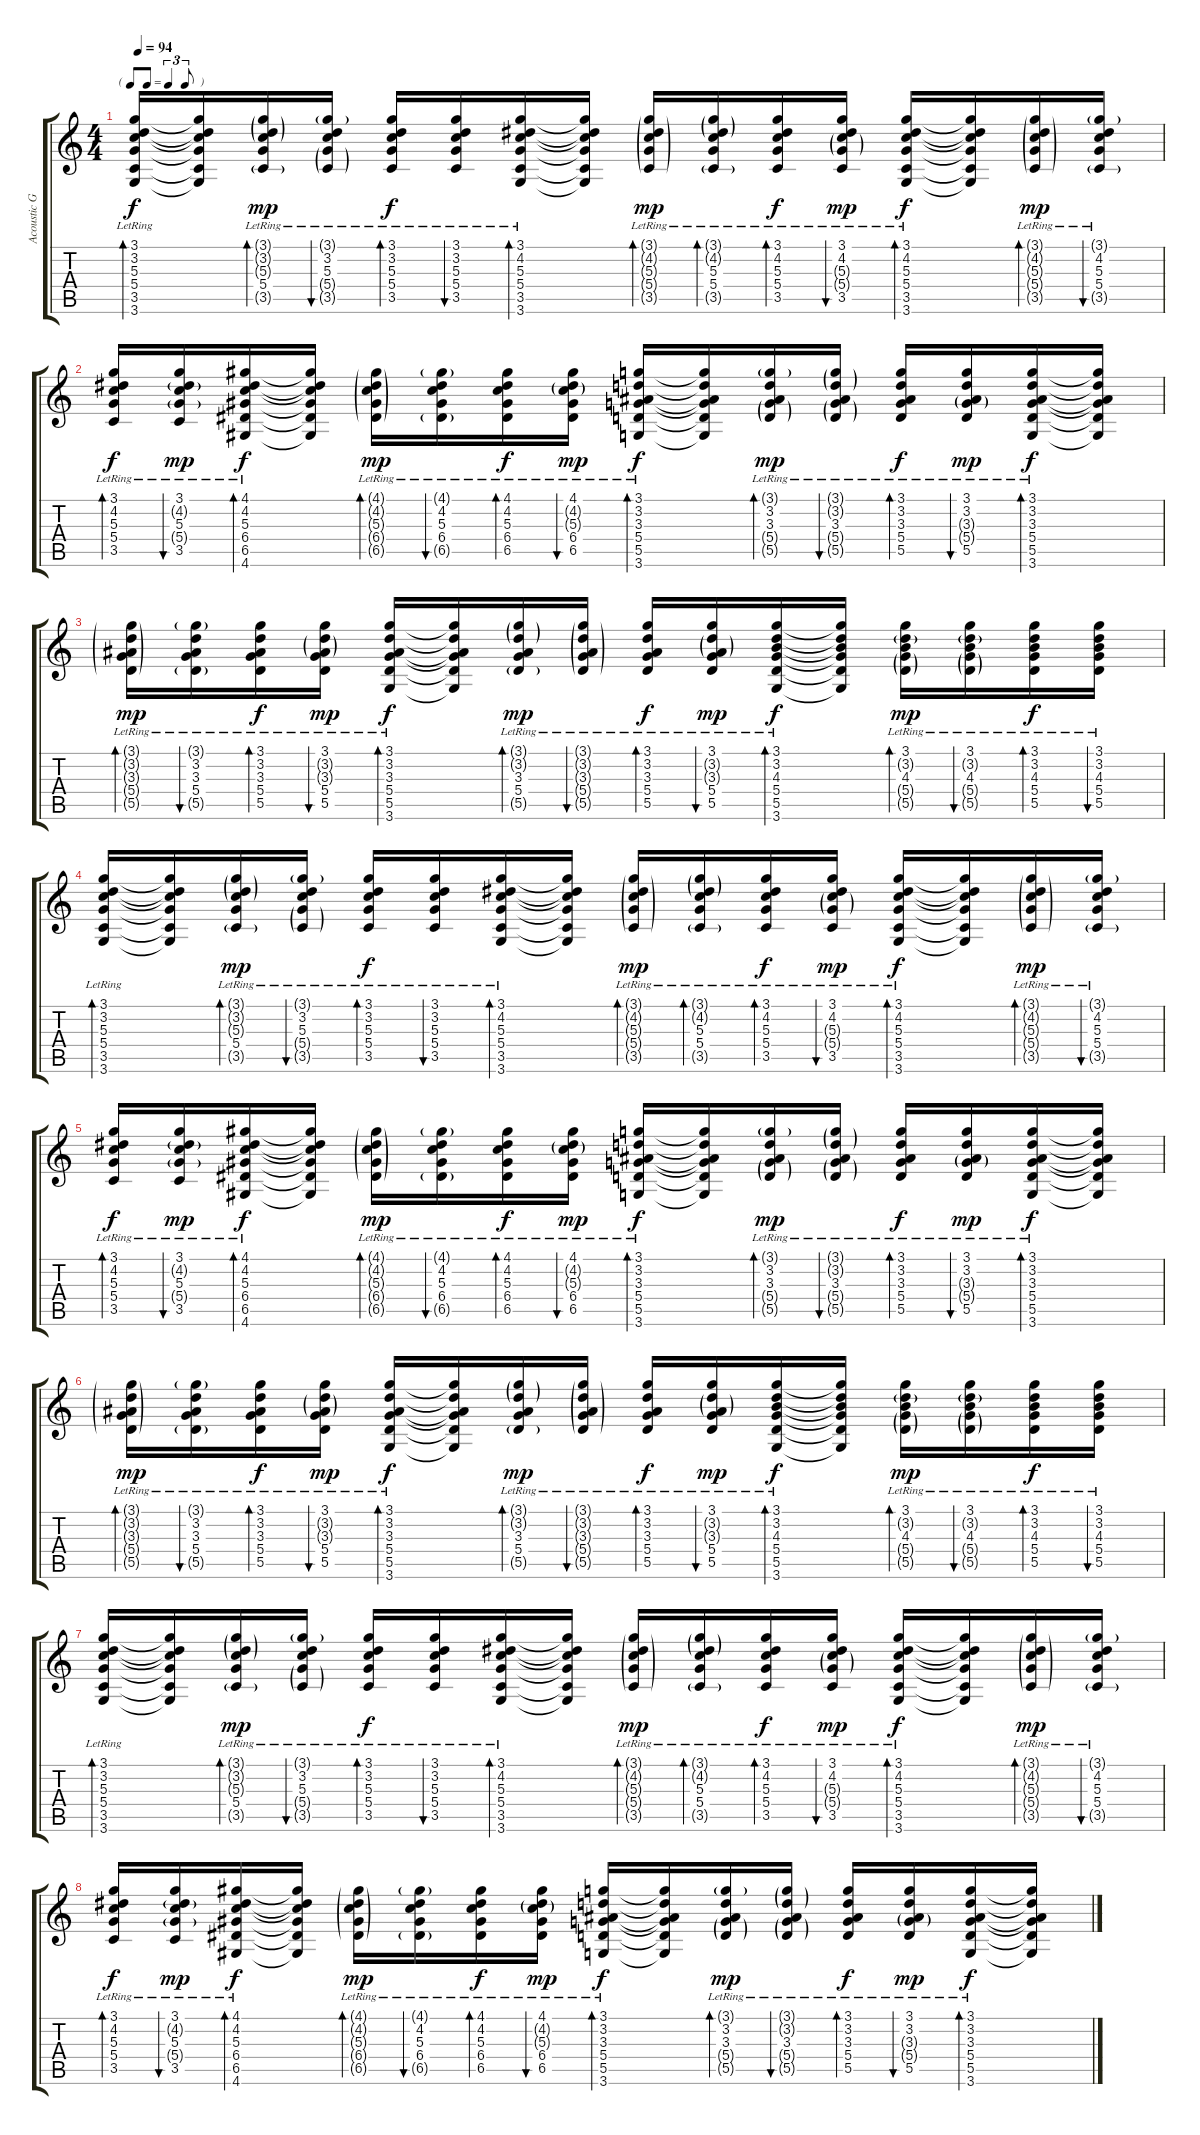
\track ("Acoustic Guitar" "Acoustic G") {instrument acousticguitarsteel}
\staff {score tabs}
\tuning (E4 B3 G3 D3 A2 E2) {hide}
\ts (4 4)
\tf triplet8th
\tempo 94
\clef g2
\ks c
(3.1{lr} 3.2{lr} 5.3{lr} 5.4{lr} 3.5{lr} 3.6{lr}).16{bd 60 dy f} (3.1{t} 3.2{t} 5.3{t} 5.4{t} 3.5{t} 3.6{t}).16 (3.1{g lr} 3.2{g lr} 5.3{g lr} 5.4{lr} 3.5{g lr}).16{bd 60 dy mp} (3.1{g lr} 3.2{lr} 5.3{lr} 5.4{g lr} 3.5{g lr}).16{bu 60} (3.1{lr} 3.2{lr} 5.3{lr} 5.4{lr} 3.5{lr}).16{bd 60 dy f} (3.1{lr} 3.2 5.3 5.4 3.5).16{bu 60} (3.1{lr} 4.2{lr} 5.3{lr} 5.4 3.5{lr} 3.6{lr}).16{bd 60} (3.1{t} 4.2{t} 5.3{t} 5.4{t} 3.5{t} 3.6{t}).16 (3.1{g} 4.2{g lr} 5.3{g lr} 5.4{g lr} 3.5{g lr}).16{bd 240 dy mp} (3.1{g} 4.2{g lr} 5.3{lr} 5.4{lr} 3.5{g lr}).16{bd 60} (3.1{lr} 4.2{lr} 5.3{lr} 5.4{lr} 3.5{lr}).16{bd 60 dy f} (3.1{lr} 4.2{lr} 5.3{g lr} 5.4{g lr} 3.5{lr}).16{bu 60 dy mp} (3.1 4.2 5.3{lr} 5.4{lr} 3.5{lr} 3.6{lr}).16{bd 60 dy f} (3.1{t} 4.2{t} 5.3{t} 5.4{t} 3.5{t} 3.6{t}).16 (3.1{g} 4.2{g} 5.3{g lr} 5.4{g lr} 3.5{g lr}).16{bd 60 dy mp} (3.1{g} 4.2 5.3{lr} 5.4{lr} 3.5{g lr}).16{bu 60} |
(3.1{lr} 4.2{lr} 5.3{lr} 5.4{lr} 3.5{lr}).16{bd 60 dy f} (3.1{lr} 4.2{g lr} 5.3{lr} 5.4{g lr} 3.5{lr}).16{bu 60 dy mp} (4.1{lr} 4.2 5.3{lr} 6.4{lr} 6.5{lr} 4.6{lr}).16{bd 60 dy f} (4.1{t} 4.2{t} 5.3{t} 6.4{t} 6.5{t} 4.6{t}).16 (4.1{g lr} 4.2{g} 5.3{g lr} 6.4{g lr} 6.5{g lr}).16{bd 60 dy mp} (4.1{g lr} 4.2 5.3{lr} 6.4{lr} 6.5{g lr}).16{bu 60} (4.1{lr} 4.2 5.3{lr} 6.4{lr} 6.5{lr}).16{bd 60 dy f} (4.1{lr} 4.2{g} 5.3{g lr} 6.4{lr} 6.5{lr}).16{bu 60 dy mp} (3.1{lr} 3.2 3.3{lr} 5.4{lr} 5.5{lr} 3.6{lr}).16{bd 60 dy f} (3.1{t} 3.2{t} 3.3{t} 5.4{t} 5.5{t} 3.6{t}).16 (3.1{g lr} 3.2 3.3{lr} 5.4{g lr} 5.5{g lr}).16{bd 60 dy mp} (3.1{g lr} 3.2{g} 3.3{lr} 5.4{g lr} 5.5{g lr}).16{bu 60} (3.1{lr} 3.2 3.3{lr} 5.4{lr} 5.5{lr}).16{bd 60 dy f} (3.1{lr} 3.2 3.3{g lr} 5.4{g lr} 5.5{lr}).16{bu 60 dy mp} (3.1{lr} 3.2 3.3{lr} 5.4{lr} 5.5{lr} 3.6{lr}).16{bd 60 dy f} (3.1{t} 3.2{t} 3.3{t} 5.4{t} 5.5{t} 3.6{t}).16 |
(3.1{g lr} 3.2{g} 3.3{g lr} 5.4{g lr} 5.5{g lr}).16{bd 60 dy mp} (3.1{g lr} 3.2 3.3{lr} 5.4{lr} 5.5{g lr}).16{bu 60} (3.1{lr} 3.2 3.3{lr} 5.4{lr} 5.5{lr}).16{bd 60 dy f} (3.1{lr} 3.2{g} 3.3{g lr} 5.4{lr} 5.5{lr}).16{bu 60 dy mp} (3.1{lr} 3.2 3.3{lr} 5.4{lr} 5.5{lr} 3.6{lr}).16{bd 60 dy f} (3.1{t} 3.2{t} 3.3{t} 5.4{t} 5.5{t} 3.6{t}).16 (3.1{g lr} 3.2{g} 3.3{lr} 5.4{lr} 5.5{g lr}).16{bd 60 dy mp} (3.1{g lr} 3.2{g} 3.3{g lr} 5.4{g lr} 5.5{g lr}).16{bu 60} (3.1{lr} 3.2 3.3{lr} 5.4{lr} 5.5{lr}).16{bd 60 dy f} (3.1{lr} 3.2{g} 3.3{g lr} 5.4{lr} 5.5{lr}).16{bu 60 dy mp} (3.1{lr} 3.2 4.3{lr} 5.4{lr} 5.5{lr} 3.6{lr}).16{bd 60 dy f} (3.1{t} 3.2{t} 4.3{t} 5.4{t} 5.5{t} 3.6{t}).16 (3.1{lr} 3.2{g} 4.3{lr} 5.4{g lr} 5.5{g lr}).16{bd 60 dy mp} (3.1{lr} 3.2{g} 4.3{lr} 5.4{g lr} 5.5{g lr}).16{bu 60} (3.1{lr} 3.2{lr} 4.3{lr} 5.4{lr} 5.5{lr}).16{bd 60 dy f} (3.1{lr} 3.2{lr} 4.3{lr} 5.4{lr} 5.5{lr}).16{bu 60} |
(3.1{lr} 3.2{lr} 5.3{lr} 5.4{lr} 3.5{lr} 3.6{lr}).16{bd 60} (3.1{t} 3.2{t} 5.3{t} 5.4{t} 3.5{t} 3.6{t}).16 (3.1{g lr} 3.2{g lr} 5.3{g lr} 5.4{lr} 3.5{g lr}).16{bd 60 dy mp} (3.1{g lr} 3.2{lr} 5.3{lr} 5.4{g lr} 3.5{g lr}).16{bu 60} (3.1{lr} 3.2{lr} 5.3{lr} 5.4{lr} 3.5{lr}).16{bd 60 dy f} (3.1{lr} 3.2 5.3 5.4 3.5).16{bu 60} (3.1{lr} 4.2{lr} 5.3{lr} 5.4 3.5{lr} 3.6{lr}).16{bd 60} (3.1{t} 4.2{t} 5.3{t} 5.4{t} 3.5{t} 3.6{t}).16 (3.1{g} 4.2{g lr} 5.3{g lr} 5.4{g lr} 3.5{g lr}).16{bd 240 dy mp} (3.1{g} 4.2{g lr} 5.3{lr} 5.4{lr} 3.5{g lr}).16{bd 60} (3.1{lr} 4.2{lr} 5.3{lr} 5.4{lr} 3.5{lr}).16{bd 60 dy f} (3.1{lr} 4.2{lr} 5.3{g lr} 5.4{g lr} 3.5{lr}).16{bu 60 dy mp} (3.1 4.2 5.3{lr} 5.4{lr} 3.5{lr} 3.6{lr}).16{bd 60 dy f} (3.1{t} 4.2{t} 5.3{t} 5.4{t} 3.5{t} 3.6{t}).16 (3.1{g} 4.2{g} 5.3{g lr} 5.4{g lr} 3.5{g lr}).16{bd 60 dy mp} (3.1{g} 4.2 5.3{lr} 5.4{lr} 3.5{g lr}).16{bu 60} |
(3.1{lr} 4.2{lr} 5.3{lr} 5.4{lr} 3.5{lr}).16{bd 60 dy f} (3.1{lr} 4.2{g lr} 5.3{lr} 5.4{g lr} 3.5{lr}).16{bu 60 dy mp} (4.1{lr} 4.2 5.3{lr} 6.4{lr} 6.5{lr} 4.6{lr}).16{bd 60 dy f} (4.1{t} 4.2{t} 5.3{t} 6.4{t} 6.5{t} 4.6{t}).16 (4.1{g lr} 4.2{g} 5.3{g lr} 6.4{g lr} 6.5{g lr}).16{bd 60 dy mp} (4.1{g lr} 4.2 5.3{lr} 6.4{lr} 6.5{g lr}).16{bu 60} (4.1{lr} 4.2 5.3{lr} 6.4{lr} 6.5{lr}).16{bd 60 dy f} (4.1{lr} 4.2{g} 5.3{g lr} 6.4{lr} 6.5{lr}).16{bu 60 dy mp} (3.1{lr} 3.2 3.3{lr} 5.4{lr} 5.5{lr} 3.6{lr}).16{bd 60 dy f} (3.1{t} 3.2{t} 3.3{t} 5.4{t} 5.5{t} 3.6{t}).16 (3.1{g lr} 3.2 3.3{lr} 5.4{g lr} 5.5{g lr}).16{bd 60 dy mp} (3.1{g lr} 3.2{g} 3.3{lr} 5.4{g lr} 5.5{g lr}).16{bu 60} (3.1{lr} 3.2 3.3{lr} 5.4{lr} 5.5{lr}).16{bd 60 dy f} (3.1{lr} 3.2 3.3{g lr} 5.4{g lr} 5.5{lr}).16{bu 60 dy mp} (3.1{lr} 3.2 3.3{lr} 5.4{lr} 5.5{lr} 3.6{lr}).16{bd 60 dy f} (3.1{t} 3.2{t} 3.3{t} 5.4{t} 5.5{t} 3.6{t}).16 |
(3.1{g lr} 3.2{g} 3.3{g lr} 5.4{g lr} 5.5{g lr}).16{bd 60 dy mp} (3.1{g lr} 3.2 3.3{lr} 5.4{lr} 5.5{g lr}).16{bu 60} (3.1{lr} 3.2 3.3{lr} 5.4{lr} 5.5{lr}).16{bd 60 dy f} (3.1{lr} 3.2{g} 3.3{g lr} 5.4{lr} 5.5{lr}).16{bu 60 dy mp} (3.1{lr} 3.2 3.3{lr} 5.4{lr} 5.5{lr} 3.6{lr}).16{bd 60 dy f} (3.1{t} 3.2{t} 3.3{t} 5.4{t} 5.5{t} 3.6{t}).16 (3.1{g lr} 3.2{g} 3.3{lr} 5.4{lr} 5.5{g lr}).16{bd 60 dy mp} (3.1{g lr} 3.2{g} 3.3{g lr} 5.4{g lr} 5.5{g lr}).16{bu 60} (3.1{lr} 3.2 3.3{lr} 5.4{lr} 5.5{lr}).16{bd 60 dy f} (3.1{lr} 3.2{g} 3.3{g lr} 5.4{lr} 5.5{lr}).16{bu 60 dy mp} (3.1{lr} 3.2 4.3{lr} 5.4{lr} 5.5{lr} 3.6{lr}).16{bd 60 dy f} (3.1{t} 3.2{t} 4.3{t} 5.4{t} 5.5{t} 3.6{t}).16 (3.1{lr} 3.2{g} 4.3{lr} 5.4{g lr} 5.5{g lr}).16{bd 60 dy mp} (3.1{lr} 3.2{g} 4.3{lr} 5.4{g lr} 5.5{g lr}).16{bu 60} (3.1{lr} 3.2{lr} 4.3{lr} 5.4{lr} 5.5{lr}).16{bd 60 dy f} (3.1{lr} 3.2{lr} 4.3{lr} 5.4{lr} 5.5{lr}).16{bu 60} |
(3.1{lr} 3.2{lr} 5.3{lr} 5.4{lr} 3.5{lr} 3.6{lr}).16{bd 60} (3.1{t} 3.2{t} 5.3{t} 5.4{t} 3.5{t} 3.6{t}).16 (3.1{g lr} 3.2{g lr} 5.3{g lr} 5.4{lr} 3.5{g lr}).16{bd 60 dy mp} (3.1{g lr} 3.2{lr} 5.3{lr} 5.4{g lr} 3.5{g lr}).16{bu 60} (3.1{lr} 3.2{lr} 5.3{lr} 5.4{lr} 3.5{lr}).16{bd 60 dy f} (3.1{lr} 3.2 5.3 5.4 3.5).16{bu 60} (3.1{lr} 4.2{lr} 5.3{lr} 5.4 3.5{lr} 3.6{lr}).16{bd 60} (3.1{t} 4.2{t} 5.3{t} 5.4{t} 3.5{t} 3.6{t}).16 (3.1{g} 4.2{g lr} 5.3{g lr} 5.4{g lr} 3.5{g lr}).16{bd 240 dy mp} (3.1{g} 4.2{g lr} 5.3{lr} 5.4{lr} 3.5{g lr}).16{bd 60} (3.1{lr} 4.2{lr} 5.3{lr} 5.4{lr} 3.5{lr}).16{bd 60 dy f} (3.1{lr} 4.2{lr} 5.3{g lr} 5.4{g lr} 3.5{lr}).16{bu 60 dy mp} (3.1 4.2 5.3{lr} 5.4{lr} 3.5{lr} 3.6{lr}).16{bd 60 dy f} (3.1{t} 4.2{t} 5.3{t} 5.4{t} 3.5{t} 3.6{t}).16 (3.1{g} 4.2{g} 5.3{g lr} 5.4{g lr} 3.5{g lr}).16{bd 60 dy mp} (3.1{g} 4.2 5.3{lr} 5.4{lr} 3.5{g lr}).16{bu 60} |
(3.1{lr} 4.2{lr} 5.3{lr} 5.4{lr} 3.5{lr}).16{bd 60 dy f} (3.1{lr} 4.2{g lr} 5.3{lr} 5.4{g lr} 3.5{lr}).16{bu 60 dy mp} (4.1{lr} 4.2 5.3{lr} 6.4{lr} 6.5{lr} 4.6{lr}).16{bd 60 dy f} (4.1{t} 4.2{t} 5.3{t} 6.4{t} 6.5{t} 4.6{t}).16 (4.1{g lr} 4.2{g} 5.3{g lr} 6.4{g lr} 6.5{g lr}).16{bd 60 dy mp} (4.1{g lr} 4.2 5.3{lr} 6.4{lr} 6.5{g lr}).16{bu 60} (4.1{lr} 4.2 5.3{lr} 6.4{lr} 6.5{lr}).16{bd 60 dy f} (4.1{lr} 4.2{g} 5.3{g lr} 6.4{lr} 6.5{lr}).16{bu 60 dy mp} (3.1{lr} 3.2 3.3{lr} 5.4{lr} 5.5{lr} 3.6{lr}).16{bd 60 dy f} (3.1{t} 3.2{t} 3.3{t} 5.4{t} 5.5{t} 3.6{t}).16 (3.1{g lr} 3.2 3.3{lr} 5.4{g lr} 5.5{g lr}).16{bd 60 dy mp} (3.1{g lr} 3.2{g} 3.3{lr} 5.4{g lr} 5.5{g lr}).16{bu 60} (3.1{lr} 3.2 3.3{lr} 5.4{lr} 5.5{lr}).16{bd 60 dy f} (3.1{lr} 3.2 3.3{g lr} 5.4{g lr} 5.5{lr}).16{bu 60 dy mp} (3.1{lr} 3.2 3.3{lr} 5.4{lr} 5.5{lr} 3.6{lr}).16{bd 60 dy f} (3.1{t} 3.2{t} 3.3{t} 5.4{t} 5.5{t} 3.6{t}).16
